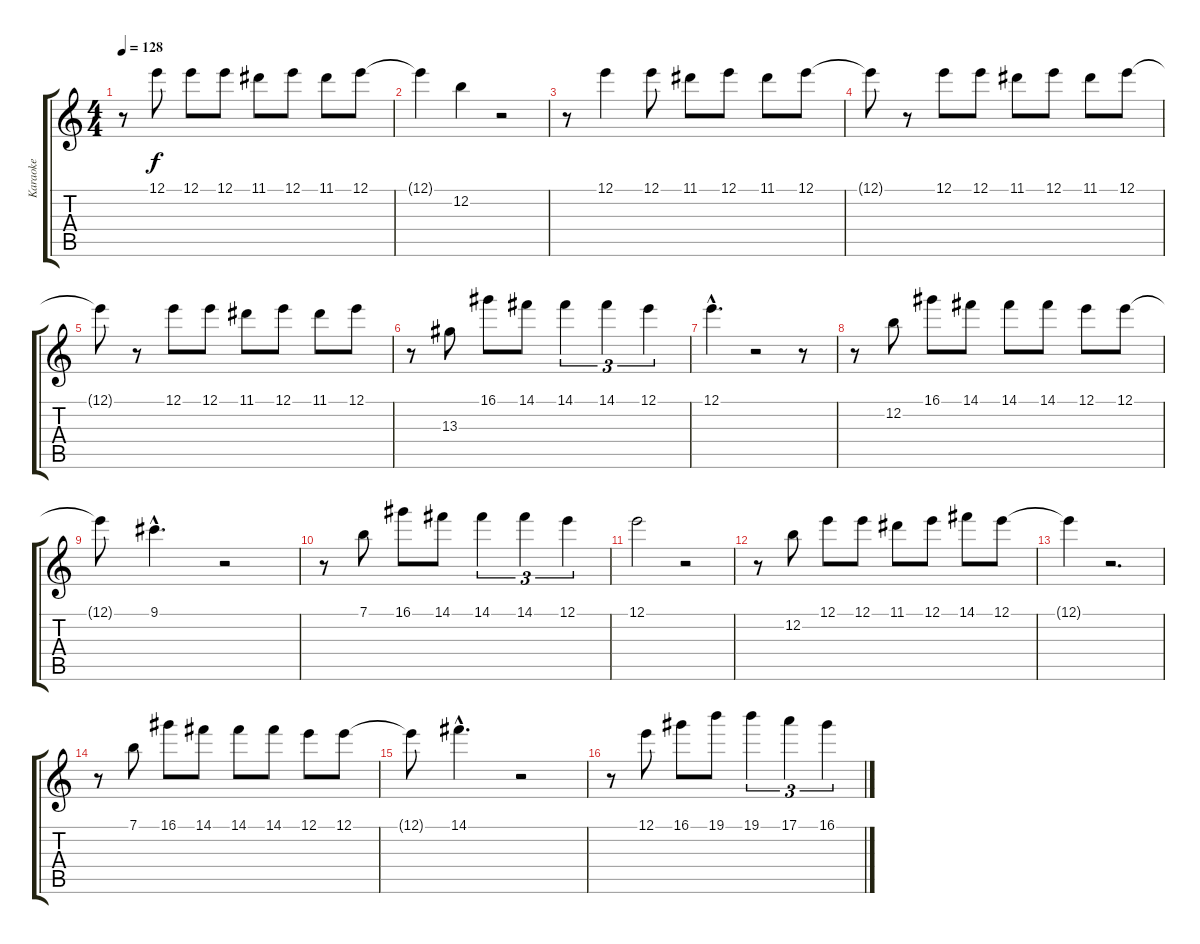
\track ("Karaoke" "Karaoke") {instrument acousticguitarnylon}
\staff {score tabs}
\tuning (E4 B3 G3 D3 A2 E2) {hide}
\ts (4 4)
\tempo 128
\clef g2
\ks c
r.8{dy f} 12.1.8 12.1.8 12.1.8 11.1.8 12.1.8 11.1.8 12.1.8 |
12.1{t}.4 12.2.4 r.2 |
r.8 12.1.4 12.1.8 11.1.8 12.1.8 11.1.8 12.1.8 |
12.1{t}.8 r.8 12.1.8 12.1.8 11.1.8 12.1.8 11.1.8 12.1.8 |
12.1{t}.8 r.8 12.1.8 12.1.8 11.1.8 12.1.8 11.1.8 12.1.8 |
r.8 13.3.8 16.1.8 14.1.8 14.1.4{tu (3 2)} 14.1.4{tu (3 2)} 12.1.4{tu (3 2)} |
12.1{hac}.4{d} r.2 r.8 |
r.8 12.2.8 16.1.8 14.1.8 14.1.8 14.1.8 12.1.8 12.1.8 |
12.1{t}.8 9.1{hac}.4{d} r.2 |
r.8 7.1.8 16.1.8 14.1.8 14.1.4{tu (3 2)} 14.1.4{tu (3 2)} 12.1.4{tu (3 2)} |
12.1.2 r.2 |
r.8 12.2.8 12.1.8 12.1.8 11.1.8 12.1.8 14.1.8 12.1.8 |
12.1{t}.4 r.2{d} |
r.8 7.1.8 16.1.8 14.1.8 14.1.8 14.1.8 12.1.8 12.1.8 |
12.1{t}.8 14.1{hac}.4{d} r.2 |
r.8 12.1.8 16.1.8 19.1.8 19.1.4{tu (3 2)} 17.1.4{tu (3 2)} 16.1.4{tu (3 2)}
